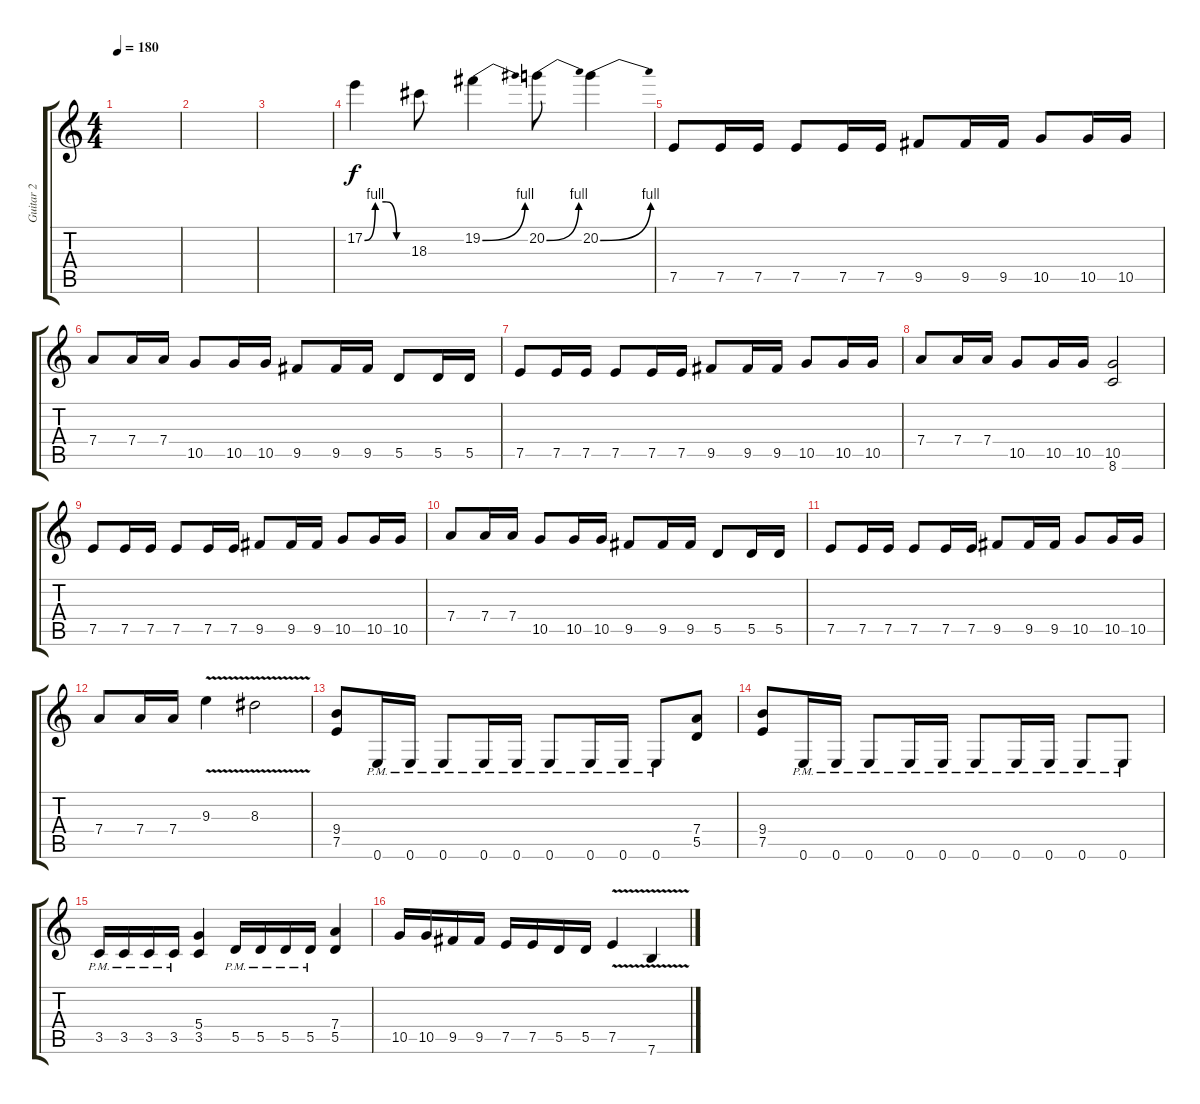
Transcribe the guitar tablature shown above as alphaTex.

\track ("Guitar 2" "Guitar 2") {instrument distortionguitar}
\staff {score tabs}
\tuning (E4 B3 G3 D3 A2 E2) {hide}
\ts (4 4)
\tempo 180
\clef g2
\ks c
|
|
|
17.2{be (custom 0 0 15 4 30 4 45 0 60 0)}.4 18.3.8 19.2{be (bend 0 0 60 4)}.4 20.2{be (bend 0 0 60 4)}.8 20.2{be (bend 0 0 60 4)}.4 |
7.5.8 7.5.16 7.5.16 7.5.8 7.5.16 7.5.16 9.5.8 9.5.16 9.5.16 10.5.8 10.5.16 10.5.16 |
7.4.8 7.4.16 7.4.16 10.5.8 10.5.16 10.5.16 9.5.8 9.5.16 9.5.16 5.5.8 5.5.16 5.5.16 |
7.5.8 7.5.16 7.5.16 7.5.8 7.5.16 7.5.16 9.5.8 9.5.16 9.5.16 10.5.8 10.5.16 10.5.16 |
7.4.8 7.4.16 7.4.16 10.5.8 10.5.16 10.5.16 (10.5 8.6).2 |
7.5.8 7.5.16 7.5.16 7.5.8 7.5.16 7.5.16 9.5.8 9.5.16 9.5.16 10.5.8 10.5.16 10.5.16 |
7.4.8 7.4.16 7.4.16 10.5.8 10.5.16 10.5.16 9.5.8 9.5.16 9.5.16 5.5.8 5.5.16 5.5.16 |
7.5.8 7.5.16 7.5.16 7.5.8 7.5.16 7.5.16 9.5.8 9.5.16 9.5.16 10.5.8 10.5.16 10.5.16 |
7.4.8 7.4.16 7.4.16 9.3{v}.4 8.3{v}.2 |
(9.4 7.5).8 0.6{pm}.16 0.6{pm}.16 0.6{pm}.8 0.6{pm}.16 0.6{pm}.16 0.6{pm}.8 0.6{pm}.16 0.6{pm}.16 0.6{pm}.8 (7.4 5.5).8 |
(9.4 7.5).8 0.6{pm}.16 0.6{pm}.16 0.6{pm}.8 0.6{pm}.16 0.6{pm}.16 0.6{pm}.8 0.6{pm}.16 0.6{pm}.16 0.6{pm}.8 0.6{pm}.8 |
3.5{pm}.16 3.5{pm}.16 3.5{pm}.16 3.5{pm}.16 (5.4 3.5).4 5.5{pm}.16 5.5{pm}.16 5.5{pm}.16 5.5{pm}.16 (7.4 5.5).4 |
10.5.16 10.5.16 9.5.16 9.5.16 7.5.16 7.5.16 5.5.16 5.5.16 7.5{v}.4 7.6{v}.4
